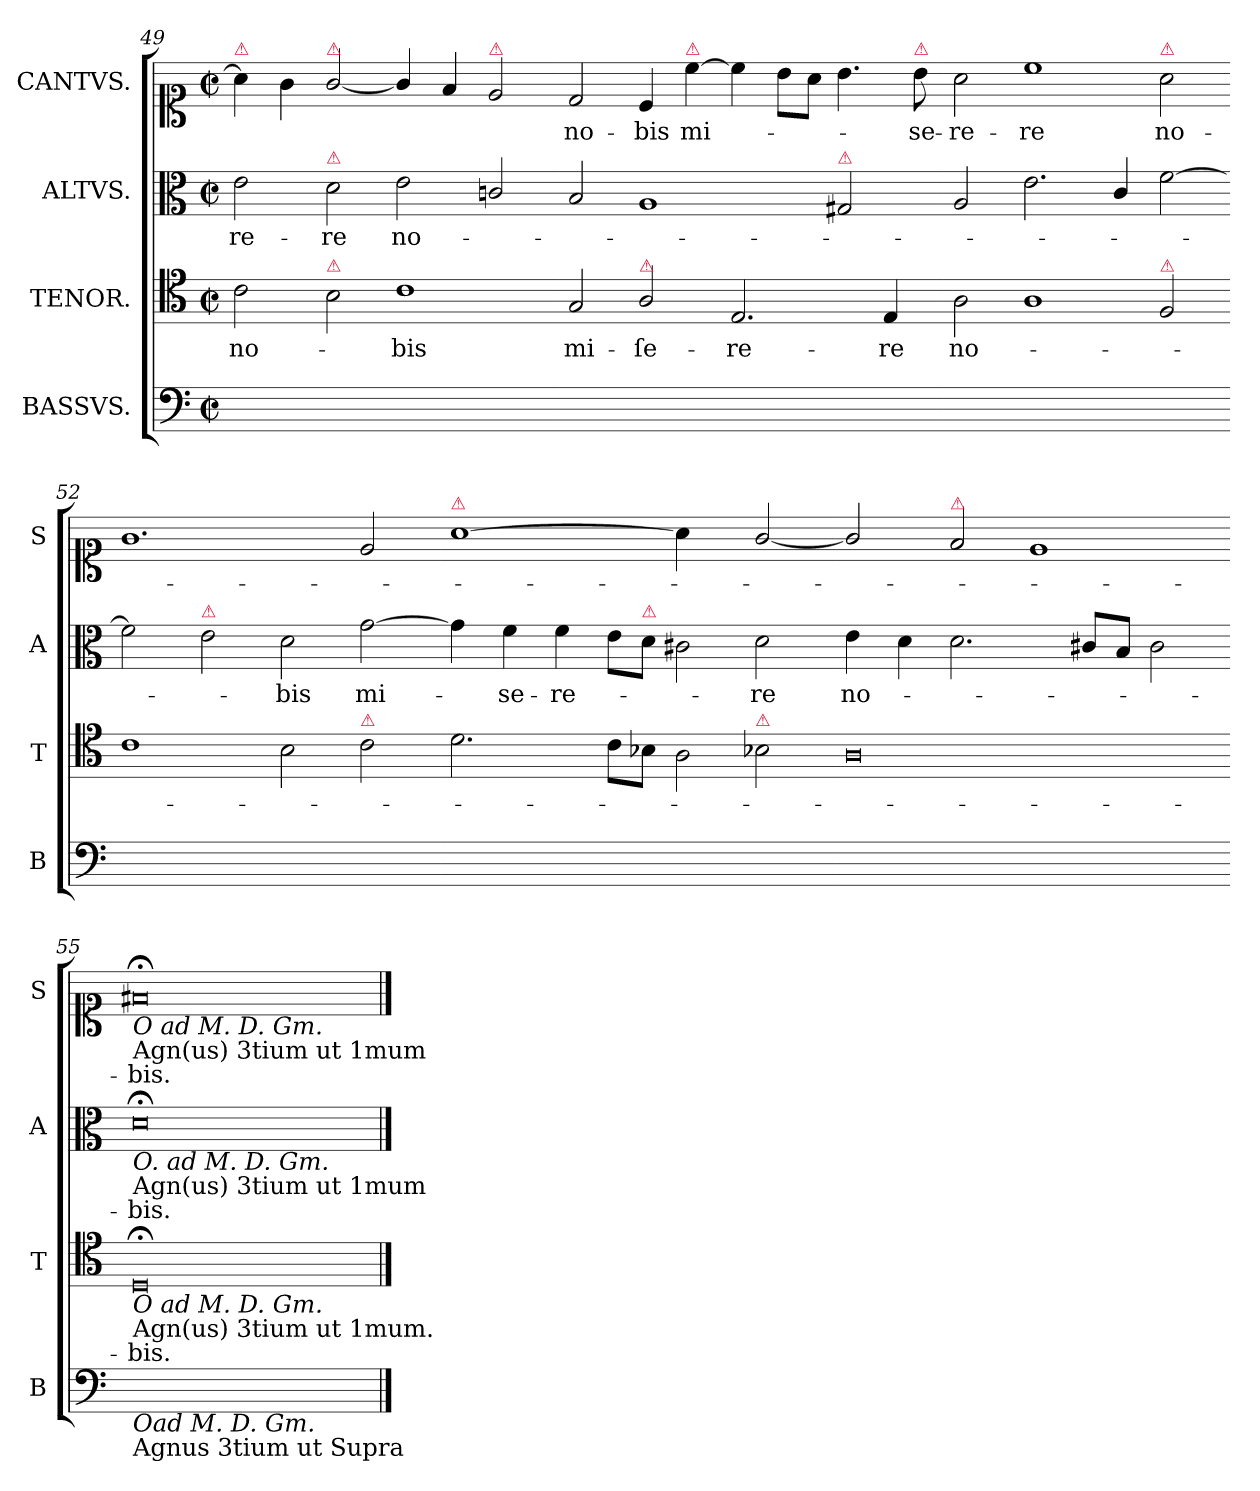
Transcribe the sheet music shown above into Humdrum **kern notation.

**kern	**kern	**text	**kern	**text	**kern	**text
*part4	*part3	*part3	*part2	*part2	*part1	*part1
*staff4	*staff3	*staff3	*staff2	*staff2	*staff1	*staff1
*I"BASSVS.	*I"TENOR.	*	*I"ALTVS.	*	*I"CANTVS.	*
*I'B	*I'T	*	*I'A	*	*I'S	*
*clefF4	*clefC4	*	*clefC3	*	*clefC1	*
*k[]	*k[]	*	*k[]	*	*k[]	*
*M2/1	*M2/1	*	*M2/1	*	*M2/1	*
*met(c|)	*met(c|)	*	*met(c|)	*	*met(c|)	*
=49	=49	=49	=49	=49	=49	=49
!	!	!	!	!	!LO:TX:a:color=crimson:t=⚠	!
0ryy	2c\	no-	2e\	-re-	4a!\]	.
.	.	.	.	.	4g\	.
!	!	!	!	!	!LO:TX:a:color=crimson:t=⚠	!
!	!	!	!LO:TX:a:color=crimson:t=⚠	!	!	!
!	!LO:TX:a:color=crimson:t=⚠	!	!	!	!	!
.	2B\	.	2d\	-re	[2g/	.
.	1c\	-bis	2e\	no-	4g!/]	.
.	.	.	.	.	4f/	.
!	!	!	!	!	!LO:TX:a:color=crimson:t=⚠	!
.	.	.	2cn/	.	2e/	.
=50-	=50-	=50-	=50-	=50-	=50-	=50-
0ryy	2G/	mi-	2B/	.	2d/	no-
!	!LO:TX:a:color=crimson:t=⚠	!	!	!	!	!
.	2A/	-ſe-	1A/	.	4c/	-bis
!	!	!	!	!	!LO:TX:a:color=crimson:t=⚠	!
.	.	.	.	.	[4cc\	mi-
.	2.E/	-re-	.	.	4cc\]	.
.	.	.	.	.	8b\L	.
.	.	.	.	.	8a\J	.
!	!	!	!LO:TX:a:color=crimson:t=⚠	!	!	!
.	.	.	2G#X/	.	4.b\	.
.	4E/	-re	.	.	.	.
!	!	!	!	!	!LO:TX:a:color=crimson:t=⚠	!
.	.	.	.	.	8b\	-se-
=51-	=51-	=51-	=51-	=51-	=51-	=51-
0ryy	2A\	no-	2A/	.	2a\	-re-
.	1A\	.	2.e\	.	1cc\	-re
.	.	.	4c/	.	.	.
!	!	!	!	!	!LO:TX:a:color=crimson:t=⚠	!
!	!LO:TX:a:color=crimson:t=⚠	!	!	!	!	!
.	2F/	.	[2f\	.	2a\	no-
=52-	=52-	=52-	=52-	=52-	=52-	=52-
0ryy	1c\	.	2f\]	.	1.g\	.
!	!	!	!LO:TX:a:color=crimson:t=⚠	!	!	!
.	.	.	2e\	.	.	.
.	2B\	.	2d\	-bis	.	.
!	!LO:TX:a:color=crimson:t=⚠	!	!	!	!	!
.	2c\	.	[2g\	mi-	2e/	.
=53-	=53-	=53-	=53-	=53-	=53-	=53-
!	!	!	!	!	!LO:TX:a:color=crimson:t=⚠	!
0ryy	2.d\	.	4g\]	.	[1a\	.
.	.	.	4f\	-se-	.	.
.	.	.	4f\	-re-	.	.
.	8c\L	.	8e\L	.	.	.
!	!	!	!LO:TX:a:color=crimson:t=⚠	!	!	!
.	8B-X\J	.	8d\J	.	.	.
!	!	!	!	!	!LO:N:vis=4	!
.	2A\	.	2c#X\	.	2a!\]	.
!	!LO:TX:a:color=crimson:t=⚠	!	!	!	!	!
.	2B-X\	.	2d\	-re	[2g/	.
=54-	=54-	=54-	=54-	=54-	=54-	=54-
0ryy	0A\	.	4e\	no-	2g/]	.
.	.	.	4d\	.	.	.
!	!	!	!	!	!LO:TX:a:color=crimson:t=⚠	!
.	.	.	2.d\	.	2f/	.
.	.	.	.	.	1e/	.
.	.	.	8c#X/L	.	.	.
.	.	.	8B/J	.	.	.
.	.	.	2c#\	.	.	.
=55-	=55-	=55-	=55-	=55-	=55-	=55-
!	!	!	!	!	!LO:TX:b:i:t=O ad M. D. Gm.	!
!	!	!	!	!	!LO:TX:b:t=Agn(us) 3tium ut 1mum	!
!	!	!	!LO:TX:b:i:t=O. ad M. D. Gm.	!	!	!
!	!	!	!LO:TX:b:t=Agn(us) 3tium ut 1mum	!	!	!
!	!LO:TX:b:i:t=O ad M. D. Gm.	!	!	!	!	!
!	!LO:TX:b:t=Agn(us) 3tium ut 1mum.	!	!	!	!	!
!LO:TX:b:i:t=Oad M. D. Gm.	!	!	!	!	!	!
!LO:TX:b:t=Agnus 3tium ut Supra	!	!	!	!	!	!
0ryy	0D;</	-bis.	0d;<\	-bis.	0f#X;</	-bis.
==	==	==	==	==	==	==
*-	*-	*-	*-	*-	*-	*-
